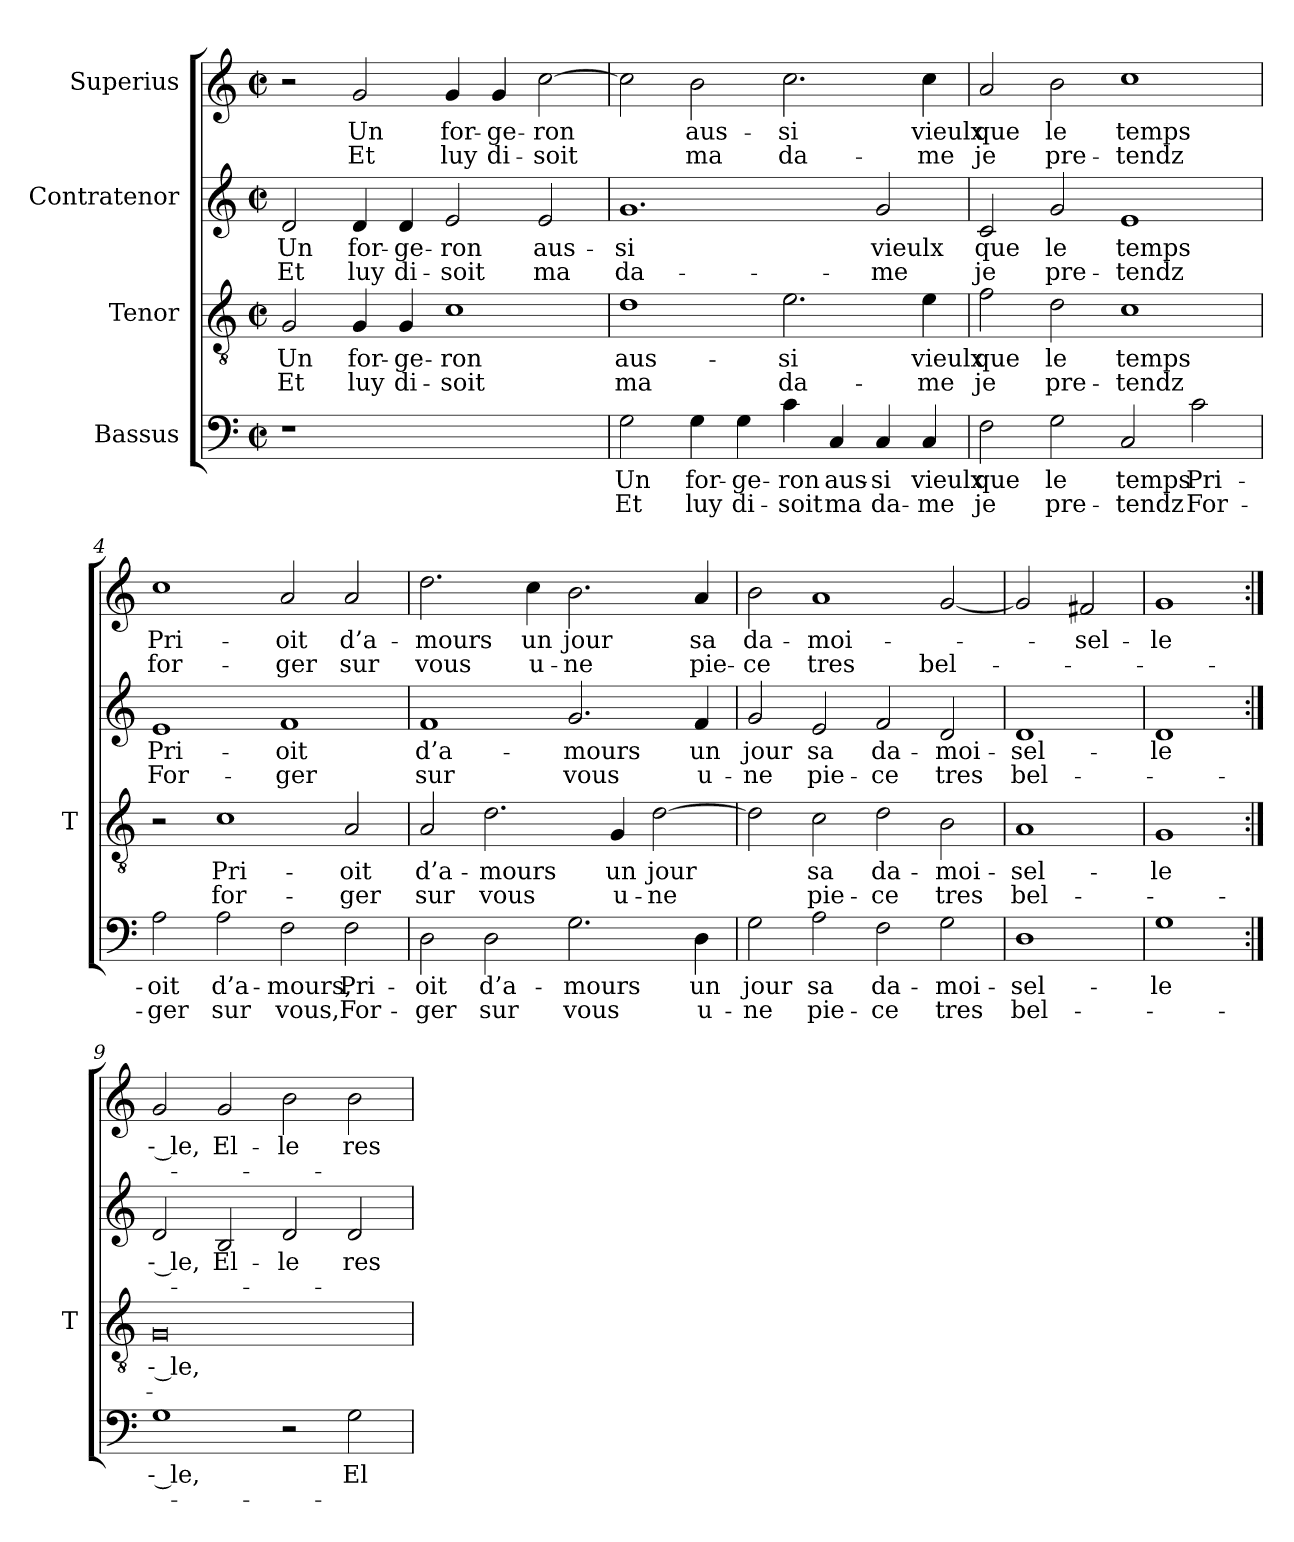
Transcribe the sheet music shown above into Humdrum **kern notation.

**kern	**text	**text	**kern	**text	**text	**kern	**text	**text	**kern	**text	**text
*part4	*part4	*part4	*part3	*part3	*part3	*part2	*part2	*part2	*part1	*part1	*part1
*staff4	*staff4	*staff4	*staff3	*staff3	*staff3	*staff2	*staff2	*staff2	*staff1	*staff1	*staff1
*I"Bassus	*	*	*I"Tenor	*	*	*I"Contratenor	*	*	*I"Superius	*	*
*	*	*	*I'T	*	*	*	*	*	*	*	*
*clefF4	*	*	*clefGv2	*	*	*clefG2	*	*	*clefG2	*	*
*k[]	*	*	*k[]	*	*	*k[]	*	*	*k[]	*	*
*C:	*	*	*C:	*	*	*C:	*	*	*C:	*	*
*M2/2	*	*	*M2/2	*	*	*M2/2	*	*	*M2/2	*	*
*met(c|)	*	*	*met(c|)	*	*	*met(c|)	*	*	*met(c|)	*	*
=1	=1	=1	=1	=1	=1	=1	=1	=1	=1	=1	=1
1r	.	.	2G	-Un	-Et	2d	-Un	-Et	2r	.	.
.	.	.	4G	for-	-luy	4d	for-	-luy	2g	-Un	-Et
.	.	.	4G	ge-	di-	4d	ge-	di-	.	.	.
1ryy	.	.	1c	-ron	-soit	2e	-ron	-soit	4g	for-	-luy
.	.	.	.	.	.	.	.	.	4g	ge-	di-
.	.	.	.	.	.	2e	aus-	-ma	[2cc	-ron	-soit
=2	=2	=2	=2	=2	=2	=2	=2	=2	=2	=2	=2
2G	-Un	-Et	1d	aus-	-ma	1.g	-si	da-	2cc]	.	.
4G	for-	-luy	.	.	.	.	.	.	2b	aus-	-ma
4G	ge-	di-	.	.	.	.	.	.	.	.	.
4c	-ron	-soit	2.e	-si	da-	.	.	.	2.cc	-si	da-
4C	aus-	-ma	.	.	.	.	.	.	.	.	.
4C	-si	da-	.	.	.	2g	-vieulx	-me	.	.	.
4C	-vieulx	-me	4e	-vieulx	-me	.	.	.	4cc	-vieulx	-me
=3	=3	=3	=3	=3	=3	=3	=3	=3	=3	=3	=3
2F	-que	-je	2f	-que	-je	2c	-que	-je	2a	-que	-je
2G	-le	pre-	2d	-le	pre-	2g	-le	pre-	2b	-le	pre-
2C	-temps	-tendz	1c	-temps	-tendz	1e	-temps	-tendz	1cc	-temps	-tendz
2c	Pri-	For-	.	.	.	.	.	.	.	.	.
=4	=4	=4	=4	=4	=4	=4	=4	=4	=4	=4	=4
2A	-oit	-ger	2r	.	.	1e	Pri-	For-	1cc	Pri-	for-
2A	d’a-	-sur	1c	Pri-	for-	.	.	.	.	.	.
2F	-mours,	-vous,	.	.	.	1f	-oit	-ger	2a	-oit	-ger
2F	Pri-	For-	2A	-oit	-ger	.	.	.	2a	d’a-	-sur
=5	=5	=5	=5	=5	=5	=5	=5	=5	=5	=5	=5
2D	-oit	-ger	2A	d’a-	-sur	1f	d’a-	-sur	2.dd	-mours	-vous
2D	d’a-	-sur	2.d	-mours	-vous	.	.	.	.	.	.
.	.	.	.	.	.	.	.	.	4cc	-un	u-
2.G	-mours	-vous	.	.	.	2.g	-mours	-vous	2.b	-jour	-ne
.	.	.	4G	-un	u-	.	.	.	.	.	.
.	.	.	[2d	-jour	-ne	.	.	.	.	.	.
4D	-un	u-	.	.	.	4f	-un	u-	4a	-sa	pie-
=6	=6	=6	=6	=6	=6	=6	=6	=6	=6	=6	=6
2G	-jour	-ne	2d]	.	.	2g	-jour	-ne	2b	da-	-ce
2A	-sa	pie-	2c	-sa	pie-	2e	-sa	pie-	1a	moi-	-tres
2F	da-	-ce	2d	da-	-ce	2f	da-	-ce	.	.	.
2G	moi-	-tres	2B	moi-	-tres	2d	moi-	-tres	[2g	.	bel-
=7	=7	=7	=7	=7	=7	=7	=7	=7	=7	=7	=7
1D	sel-	bel-	1A	sel-	bel-	1d	sel-	bel-	2g]	.	.
.	.	.	.	.	.	.	.	.	2f#X	sel-	.
=8	=8	=8	=8	=8	=8	=8	=8	=8	=8	=8	=8
1G	-le	.	1G	-le	.	1d	-le	.	1g	-le	.
!!LO:LB:g=z
=9:|!	=9:|!	=9:|!	=9:|!	=9:|!	=9:|!	=9:|!	=9:|!	=9:|!	=9:|!	=9:|!	=9:|!
1G	-- le,	.	0G	-- le,	.	2d	-- le,	.	2g	-- le,	.
.	.	.	.	.	.	2B	El-	.	2g	El-	.
2r	.	.	.	.	.	2d	-le	.	2b	-le	.
2G	El-	.	.	.	.	2d	res-	.	2b	res-	.
=	=	=	=	=	=	=	=	=	=	=	=
*-	*-	*-	*-	*-	*-	*-	*-	*-	*-	*-	*-
